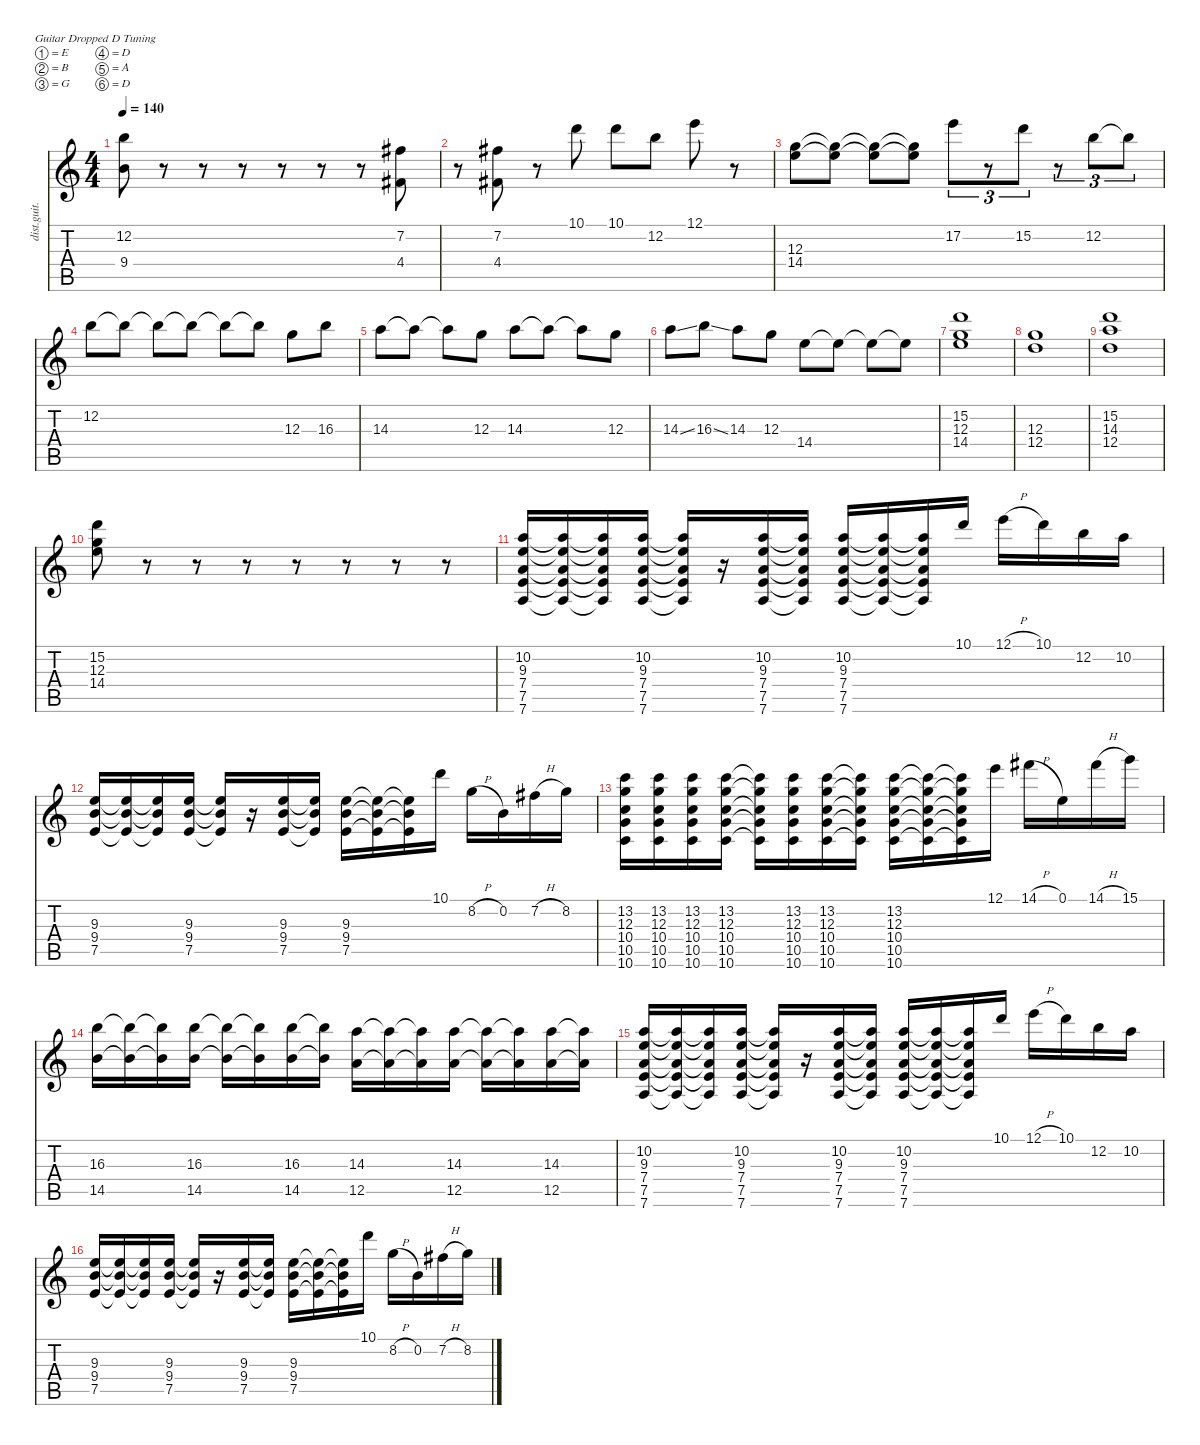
\defaultSystemsLayout 4
\hideDynamics
\bracketExtendMode nobrackets
\otherSystemsTrackNameOrientation horizontal
\track ("R" "dist.guit.") {instrument distortionguitar}
\staff {score tabs}
\tuning (E4 B3 G3 D3 A2 D2)
\ts (4 4)
\tempo 140
\clef g2
\ks c
(12.2 9.4).8{dy mf beam Down} r.8{beam Down} r.8{beam Down} r.8{beam Down} r.8{beam Down} r.8{beam Down} r.8{beam Down} (7.2{acc #} 4.4{acc #}).8{beam Down} |
r.8{beam Down} (4.4{acc #} 7.2{acc #}).8{beam Down} r.8{beam Down} 10.1.8{beam Down} 10.1.8{beam Down} 12.2.8{beam Down} 12.1.8{beam Down} r.8{beam Down} |
(14.4 12.3).8{beam Down} (14.4{t} 12.3{t}).8{beam Down} (14.4{t} 12.3{t}).8{beam Down} (14.4{t} 12.3{t}).8{beam Down} 17.2.8{tu (3 2) beam Down} r.8{tu (3 2) beam Down} 15.2.8{tu (3 2) beam Down} r.8{tu (3 2) beam Down} 12.2.8{tu (3 2) beam Down} 12.2{t}.8{tu (3 2) beam Down} |
12.2.8{beam Down} 12.2{t}.8{beam Down} 12.2{t}.8{beam Down} 12.2{t}.8{beam Down} 12.2{t}.8{beam Down} 12.2{t}.8{beam Down} 12.3.8{beam Down} 16.3.8{beam Down} |
14.3.8{beam Down} 14.3{t}.8{beam Down} 14.3{t}.8{beam Down} 12.3.8{beam Down} 14.3.8{beam Down} 14.3{t}.8{beam Down} 14.3{t}.8{beam Down} 12.3.8{beam Down} |
14.3{ss}.8{beam Down} 16.3{ss}.8{beam Down} 14.3.8{beam Down} 12.3.8{beam Down} 14.4.8{beam Down} 14.4{t}.8{beam Down} 14.4{t}.8{beam Down} 14.4{t}.8{beam Down} |
(14.4 12.3 15.2).1{beam Down} |
(12.4 12.3).1{beam Down} |
(12.4 14.3 15.2).1{beam Down} |
(14.4 12.3 15.2).8{beam Down} r.8{beam Down} r.8{beam Down} r.8{beam Down} r.8{beam Down} r.8{beam Down} r.8{beam Down} r.8{beam Down} |
(7.6 7.5 7.4 10.2 9.3).16{beam Up} (7.6{t} 7.5{t} 7.4{t} 10.2{t} 9.3{t}).16{beam Up} (7.6{t} 7.5{t} 7.4{t} 10.2{t} 9.3{t}).16{beam Up} (7.6 7.5 7.4 10.2 9.3).16{beam Up} (7.6{t} 7.5{t} 7.4{t} 10.2{t} 9.3{t}).16{beam Up} r.16{beam Up} (7.6 7.5 7.4 10.2 9.3).16{beam Up} (7.6{t} 7.5{t} 7.4{t} 10.2{t} 9.3{t}).16{beam Up} (7.6 7.5 7.4 9.3 10.2).16{beam Up} (7.6{t} 7.5{t} 7.4{t} 9.3{t} 10.2{t}).16{beam Up} (7.6{t} 7.5{t} 7.4{t} 9.3{t} 10.2{t}).16{beam Up} 10.1.16{beam Up} 12.1{h}.16{beam Down} 10.1.16{beam Down} 12.2.16{beam Down} 10.2.16{beam Down} |
(7.5 9.4 9.3).16{beam Up} (7.5{t} 9.4{t} 9.3{t}).16{beam Up} (7.5{t} 9.4{t} 9.3{t}).16{beam Up} (7.5 9.4 9.3).16{beam Up} (7.5{t} 9.4{t} 9.3{t}).16{beam Up} r.16{beam Up} (7.5 9.4 9.3).16{beam Up} (7.5{t} 9.4{t} 9.3{t}).16{beam Up} (7.5 9.4 9.3).16{beam Down} (7.5{t} 9.4{t} 9.3{t}).16{beam Down} (7.5{t} 9.4{t} 9.3{t}).16{beam Down} 10.1.16{beam Down} 8.2{h}.16{beam Down} 0.2.16{beam Down} 7.2{h acc #}.16{beam Down} 8.2.16{beam Down} |
(10.6 10.5 10.4 12.3 13.2).16{beam Down} (10.6 10.4 10.5 12.3 13.2).16{beam Down} (10.6 10.5 10.4 12.3 13.2).16{beam Down} (10.6 10.4 10.5 12.3 13.2).16{beam Down} (10.6{t} 10.4{t} 10.5{t} 12.3{t} 13.2{t}).16{beam Down} (10.6 10.5 10.4 12.3 13.2).16{beam Down} (10.6 10.4 10.5 12.3 13.2).16{beam Down} (10.6{t} 10.4{t} 10.5{t} 12.3{t} 13.2{t}).16{beam Down} (10.6 10.5 10.4 12.3 13.2).16{beam Down} (10.6{t} 10.5{t} 10.4{t} 12.3{t} 13.2{t}).16{beam Down} (10.6{t} 10.5{t} 10.4{t} 12.3{t} 13.2{t}).16{beam Down} 12.1.16{beam Down} 14.1{h acc #}.16{beam Down} 0.1.16{beam Down} 14.1{h acc #}.16{beam Down} 15.1.16{beam Down} |
(14.5 16.3).16{beam Down} (14.5{t} 16.3{t}).16{beam Down} (14.5{t} 16.3{t}).16{beam Down} (14.5 16.3).16{beam Down} (14.5{t} 16.3{t}).16{beam Down} (14.5{t} 16.3{t}).16{beam Down} (14.5 16.3).16{beam Down} (14.5{t} 16.3{t}).16{beam Down} (12.5 14.3).16{beam Down} (12.5{t} 14.3{t}).16{beam Down} (12.5{t} 14.3{t}).16{beam Down} (12.5 14.3).16{beam Down} (12.5{t} 14.3{t}).16{beam Down} (12.5{t} 14.3{t}).16{beam Down} (12.5 14.3).16{beam Down} (12.5{t} 14.3{t}).16{beam Down} |
(7.6 7.5 7.4 10.2 9.3).16{beam Up} (7.6{t} 7.5{t} 7.4{t} 10.2{t} 9.3{t}).16{beam Up} (7.6{t} 7.5{t} 7.4{t} 10.2{t} 9.3{t}).16{beam Up} (7.6 7.5 7.4 10.2 9.3).16{beam Up} (7.6{t} 7.5{t} 7.4{t} 10.2{t} 9.3{t}).16{beam Up} r.16{beam Up} (7.6 7.5 7.4 10.2 9.3).16{beam Up} (7.6{t} 7.5{t} 7.4{t} 10.2{t} 9.3{t}).16{beam Up} (7.6 7.5 7.4 9.3 10.2).16{beam Up} (7.6{t} 7.5{t} 7.4{t} 9.3{t} 10.2{t}).16{beam Up} (7.6{t} 7.5{t} 7.4{t} 9.3{t} 10.2{t}).16{beam Up} 10.1.16{beam Up} 12.1{h}.16{beam Down} 10.1.16{beam Down} 12.2.16{beam Down} 10.2.16{beam Down} |
(7.5 9.4 9.3).16{beam Up} (7.5{t} 9.4{t} 9.3{t}).16{beam Up} (7.5{t} 9.4{t} 9.3{t}).16{beam Up} (7.5 9.4 9.3).16{beam Up} (7.5{t} 9.4{t} 9.3{t}).16{beam Up} r.16{beam Up} (7.5 9.4 9.3).16{beam Up} (7.5{t} 9.4{t} 9.3{t}).16{beam Up} (7.5 9.4 9.3).16{beam Down} (7.5{t} 9.4{t} 9.3{t}).16{beam Down} (7.5{t} 9.4{t} 9.3{t}).16{beam Down} 10.1.16{beam Down} 8.2{h}.16{beam Down} 0.2.16{beam Down} 7.2{h acc #}.16{beam Down} 8.2.16{beam Down}
